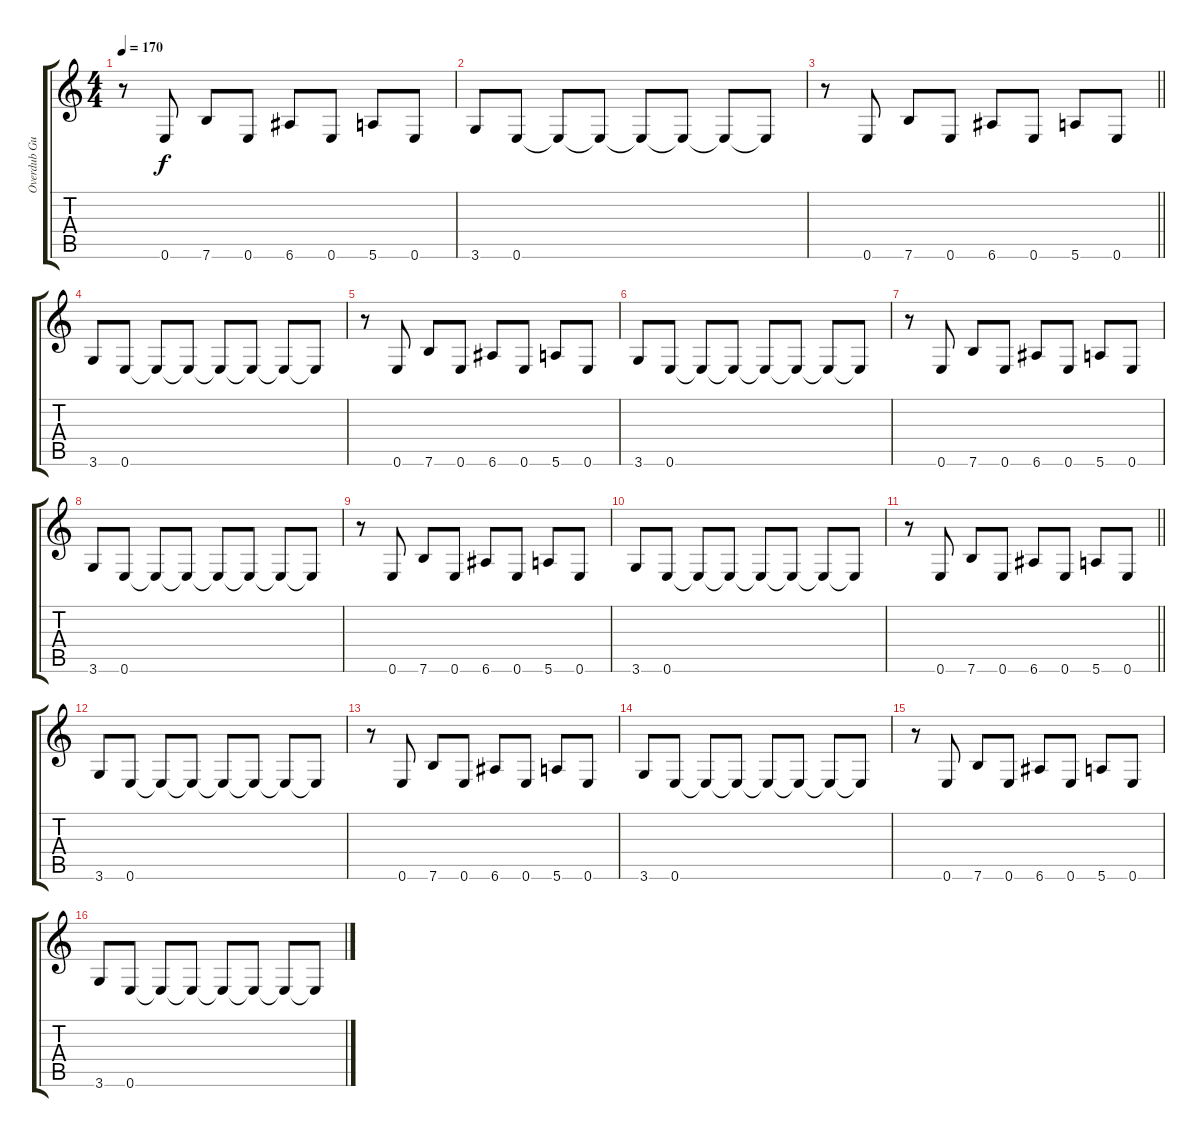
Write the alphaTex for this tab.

\track ("Overdub Guitar" "Overdub Gu") {instrument overdrivenguitar}
\staff {score tabs}
\tuning (E4 B3 G3 D3 A2 E2) {hide}
\ts (4 4)
\tempo 170
\clef g2
\ks c
r.8{dy f} 0.6.8 7.6.8 0.6.8 6.6.8 0.6.8 5.6.8 0.6.8 |
3.6.8 0.6.8 0.6{t}.8 0.6{t}.8 0.6{t}.8 0.6{t}.8 0.6{t}.8 0.6{t}.8 |
\barLineRight lightlight
r.8 0.6.8 7.6.8 0.6.8 6.6.8 0.6.8 5.6.8 0.6.8 |
3.6.8 0.6.8 0.6{t}.8 0.6{t}.8 0.6{t}.8 0.6{t}.8 0.6{t}.8 0.6{t}.8 |
r.8 0.6.8 7.6.8 0.6.8 6.6.8 0.6.8 5.6.8 0.6.8 |
3.6.8 0.6.8 0.6{t}.8 0.6{t}.8 0.6{t}.8 0.6{t}.8 0.6{t}.8 0.6{t}.8 |
r.8 0.6.8 7.6.8 0.6.8 6.6.8 0.6.8 5.6.8 0.6.8 |
3.6.8 0.6.8 0.6{t}.8 0.6{t}.8 0.6{t}.8 0.6{t}.8 0.6{t}.8 0.6{t}.8 |
r.8 0.6.8 7.6.8 0.6.8 6.6.8 0.6.8 5.6.8 0.6.8 |
3.6.8 0.6.8 0.6{t}.8 0.6{t}.8 0.6{t}.8 0.6{t}.8 0.6{t}.8 0.6{t}.8 |
\barLineRight lightlight
r.8 0.6.8 7.6.8 0.6.8 6.6.8 0.6.8 5.6.8 0.6.8 |
3.6.8 0.6.8 0.6{t}.8 0.6{t}.8 0.6{t}.8 0.6{t}.8 0.6{t}.8 0.6{t}.8 |
r.8 0.6.8 7.6.8 0.6.8 6.6.8 0.6.8 5.6.8 0.6.8 |
3.6.8 0.6.8 0.6{t}.8 0.6{t}.8 0.6{t}.8 0.6{t}.8 0.6{t}.8 0.6{t}.8 |
r.8 0.6.8 7.6.8 0.6.8 6.6.8 0.6.8 5.6.8 0.6.8 |
3.6.8 0.6.8 0.6{t}.8 0.6{t}.8 0.6{t}.8 0.6{t}.8 0.6{t}.8 0.6{t}.8
